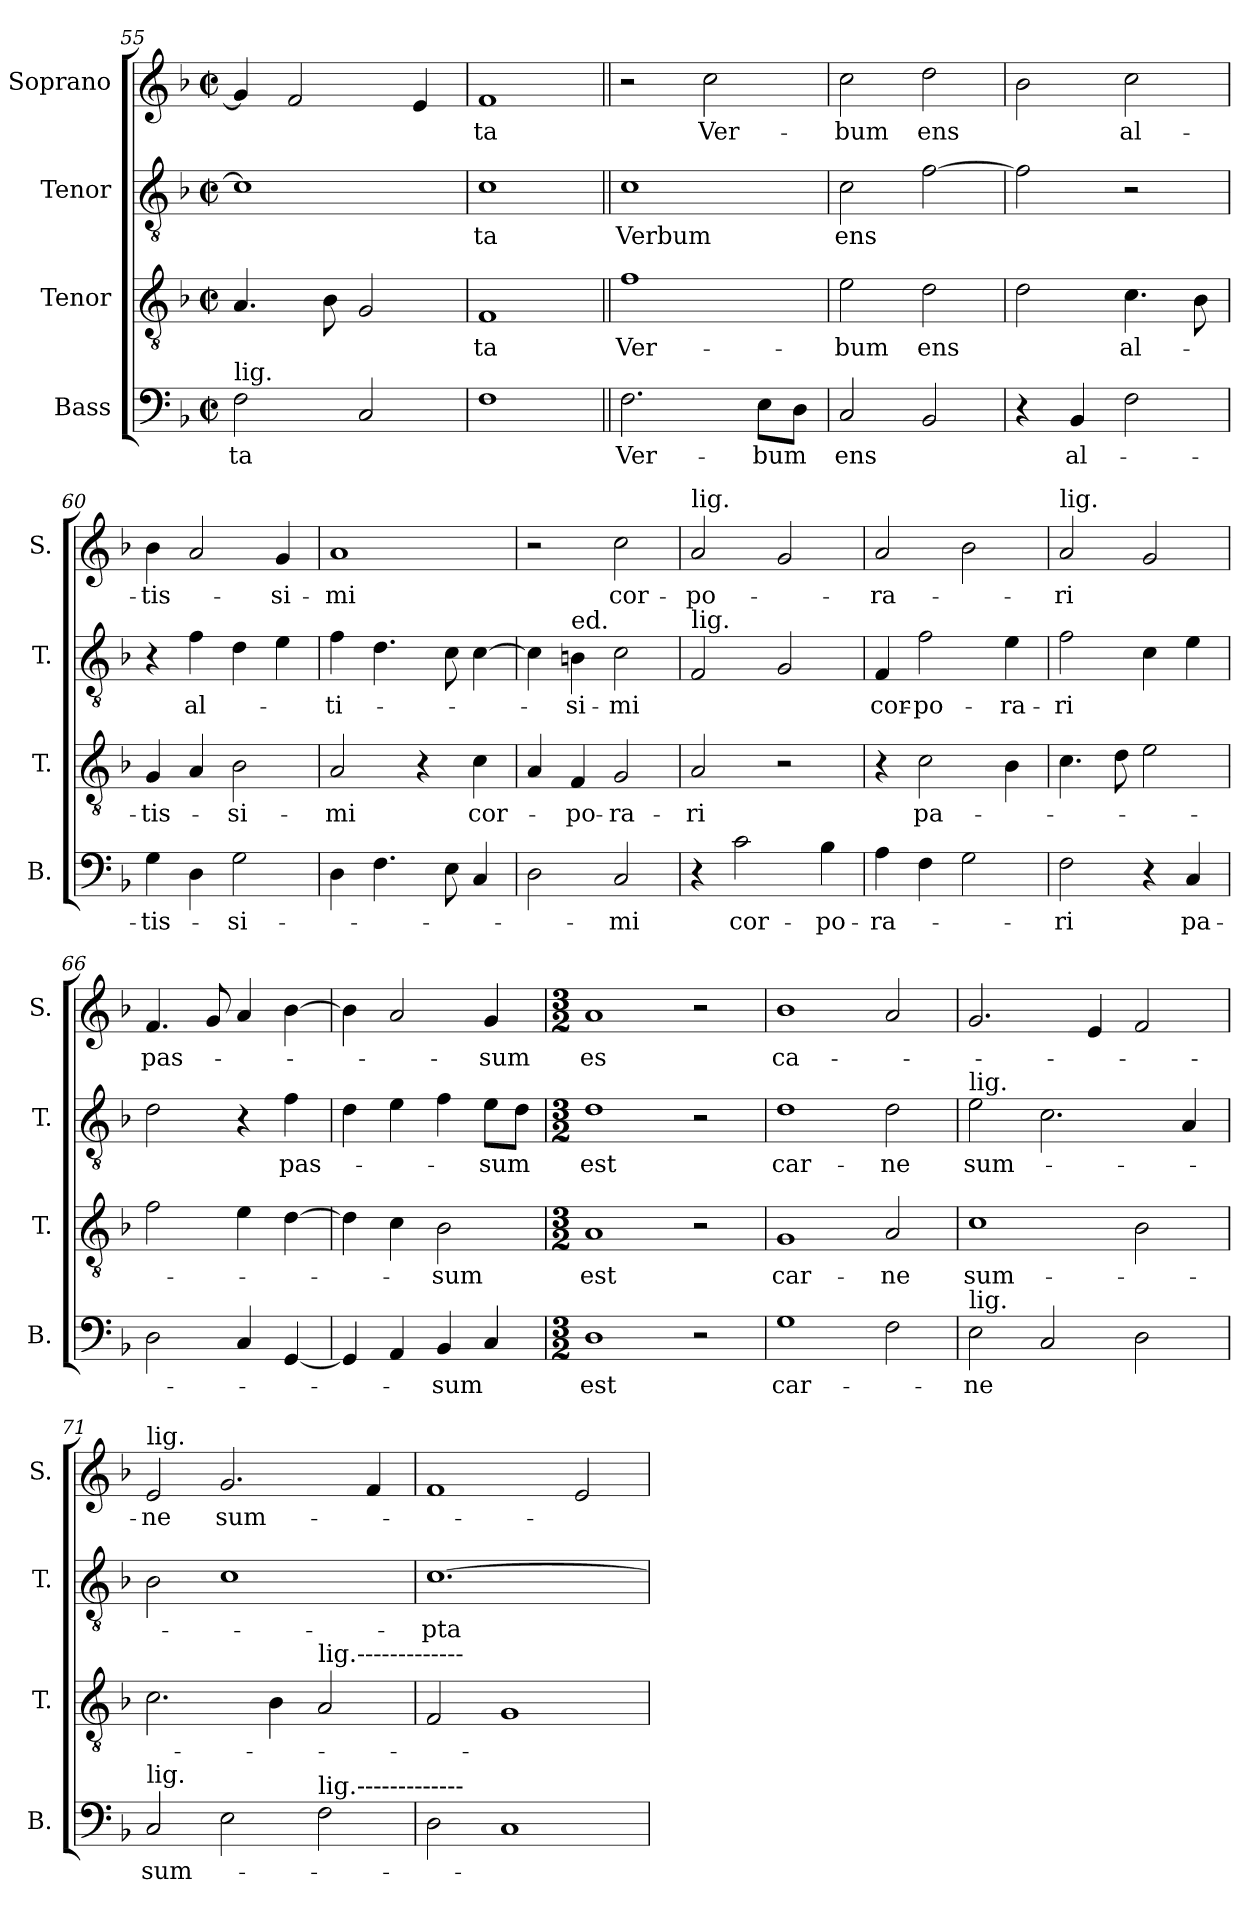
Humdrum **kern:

**kern	**text	**kern	**text	**kern	**text	**kern	**text
*part4	*part4	*part3	*part3	*part2	*part2	*part1	*part1
*staff4	*staff4	*staff3	*staff3	*staff2	*staff2	*staff1	*staff1
*I"Bass	*	*I"Tenor	*	*I"Tenor	*	*I"Soprano	*
*I'B.	*	*I'T.	*	*I'T.	*	*I'S.	*
*clefF4	*	*clefGv2	*	*clefGv2	*	*clefG2	*
*k[b-]	*	*k[b-]	*	*k[b-]	*	*k[b-]	*
*M2/2	*	*M2/2	*	*M2/2	*	*M2/2	*
*met(c|)	*	*met(c|)	*	*met(c|)	*	*met(c|)	*
=55	=55	=55	=55	=55	=55	=55	=55
!LO:TX:a:t=lig.	!	!	!	!	!	!	!
!	!LO:LY:b	!	!	!	!	!	!
2F\	-ta	4.A/	.	1c]	.	4g/]	.
.	.	.	.	.	.	2f/	.
.	.	8B-\	.	.	.	.	.
2C/	.	2G/	.	.	.	.	.
.	.	.	.	.	.	4e/	.
=56	=56	=56	=56	=56	=56	=56	=56
!	!	!	!LO:LY:b	!	!LO:LY:b	!	!LO:LY:b
1F	.	1F	-ta	1c	-ta	1f	-ta
!!LO:PB:g=z
=57||	=57||	=57||	=57||	=57||	=57||	=57||	=57||
!	!LO:LY:b	!	!LO:LY:b	!	!LO:LY:b	!	!
2.F\	Ver-	1f	Ver-	1c	Verbum	2r	.
!	!	!	!	!	!	!	!LO:LY:b
.	.	.	.	.	.	2cc\	Ver-
!	!LO:LY:b	!	!	!	!	!	!
8E\L	-bum	.	.	.	.	.	.
8D\J	.	.	.	.	.	.	.
=58	=58	=58	=58	=58	=58	=58	=58
!	!LO:LY:b	!	!LO:LY:b	!	!LO:LY:b	!	!LO:LY:b
2C/	-ens	2e\	-bum	2c\	-ens	2cc\	-bum
!	!	!	!LO:LY:b	!	!	!	!LO:LY:b
2BB-/	.	2d\	-ens	[2f\	.	2dd\	-ens
=59	=59	=59	=59	=59	=59	=59	=59
4r	.	2d\	.	2f\]	.	2b-\	.
!	!LO:LY:b	!	!	!	!	!	!
4BB-/	al-	.	.	.	.	.	.
!	!	!	!LO:LY:b	!	!	!	!LO:LY:b
2F\	.	4.c\	al-	2r	.	2cc\	al-
.	.	8B-\	.	.	.	.	.
=60	=60	=60	=60	=60	=60	=60	=60
!	!LO:LY:b	!	!LO:LY:b	!	!	!	!LO:LY:b
4G\	-tis-	4G/	-tis-	4r	.	4b-\	-tis-
!	!	!	!	!	!LO:LY:b	!	!
4D\	.	4A/	.	4f\	al-	2a/	.
!	!LO:LY:b	!	!LO:LY:b	!	!	!	!
2G\	-si-	2B-\	-si-	4d\	.	.	.
!	!	!	!	!	!	!	!LO:LY:b
.	.	.	.	4e\	.	4g/	-si-
=61	=61	=61	=61	=61	=61	=61	=61
!	!	!	!LO:LY:b	!	!LO:LY:b	!	!LO:LY:b
4D\	.	2A/	-mi	4f\	-ti-	1a	-mi
4.F\	.	.	.	4.d\	.	.	.
.	.	4r	.	.	.	.	.
8E\	.	.	.	8c\	.	.	.
!	!	!	!LO:LY:b	!	!	!	!
4C/	.	4c\	cor-	[4c\	.	.	.
=62	=62	=62	=62	=62	=62	=62	=62
2D\	.	4A/	.	4c\]	.	2r	.
!	!	!	!	!LO:TX:a:t=ed.	!	!	!
!	!	!	!LO:LY:b	!	!LO:LY:b	!	!
.	.	4F/	-po-	4Bn\	-si-	.	.
!	!LO:LY:b	!	!LO:LY:b	!	!LO:LY:b	!	!LO:LY:b
2C/	-mi	2G/	-ra-	2c\	-mi	2cc\	cor-
=63	=63	=63	=63	=63	=63	=63	=63
!	!	!	!	!	!	!LO:TX:a:t=lig.	!
!	!	!	!	!LO:TX:a:t=lig.	!	!	!
!	!	!	!LO:LY:b	!	!	!	!LO:LY:b
4r	.	2A/	-ri	2F/	.	2a/	-po-
!	!LO:LY:b	!	!	!	!	!	!
2c\	cor-	.	.	.	.	.	.
.	.	2r	.	2G/	.	2g/	.
!	!LO:LY:b	!	!	!	!	!	!
4B-\	-po-	.	.	.	.	.	.
!!LO:LB:g=z
=64	=64	=64	=64	=64	=64	=64	=64
!	!LO:LY:b	!	!	!	!LO:LY:b	!	!LO:LY:b
4A\	-ra-	4r	.	4F/	cor-	2a/	-ra-
!	!	!	!LO:LY:b	!	!LO:LY:b	!	!
4F\	.	2c\	pa-	2f\	-po-	.	.
2G\	.	.	.	.	.	2b-\	.
!	!	!	!	!	!LO:LY:b	!	!
.	.	4B-\	.	4e\	-ra-	.	.
=65	=65	=65	=65	=65	=65	=65	=65
!	!	!	!	!	!	!LO:TX:a:t=lig.	!
!	!LO:LY:b	!	!	!	!LO:LY:b	!	!LO:LY:b
2F\	-ri	4.c\	.	2f\	ri	2a/	-ri
.	.	8d\	.	.	.	.	.
4r	.	2e\	.	4c\	.	2g/	.
!	!LO:LY:b	!	!	!	!	!	!
4C/	pa-	.	.	4e\	.	.	.
=66	=66	=66	=66	=66	=66	=66	=66
!	!	!	!	!	!	!	!LO:LY:b
2D\	.	2f\	.	2d\	.	4.f/	pas-
.	.	.	.	.	.	8g/	.
4C/	.	4e\	.	4r	.	4a/	.
!	!	!	!	!	!LO:LY:b	!	!
[4GG/	.	[4d\	.	4f\	pas-	[4b-\	.
=67	=67	=67	=67	=67	=67	=67	=67
4GG/]	.	4d\]	.	4d\	.	4b-\]	.
4AA/	.	4c\	.	4e\	.	2a/	.
!	!LO:LY:b	!	!LO:LY:b	!	!	!	!
4BB-/	-sum	2B-\	-sum	4f\	.	.	.
!	!	!	!	!	!LO:LY:b	!	!LO:LY:b
4C/	.	.	.	8e\L	-sum	4g/	-sum
.	.	.	.	8d\J	.	.	.
=68	=68	=68	=68	=68	=68	=68	=68
*M3/2	*	*M3/2	*	*M3/2	*	*M3/2	*
!	!LO:LY:b	!	!LO:LY:b	!	!LO:LY:b	!	!LO:LY:b
1D	est	1A	est	1d	est	1a	es
2r	.	2r	.	2r	.	2r	.
=69	=69	=69	=69	=69	=69	=69	=69
!	!LO:LY:b	!	!LO:LY:b	!	!LO:LY:b	!	!LO:LY:b
1G	car-	1G	car-	1d	car-	1b-	ca-
!	!	!	!LO:LY:b	!	!LO:LY:b	!	!
2F\	.	2A/	-ne	2d\	-ne	2a/	.
=70	=70	=70	=70	=70	=70	=70	=70
!	!	!	!	!LO:TX:a:t=lig.	!	!	!
!LO:TX:a:t=lig.	!	!	!	!	!	!	!
!	!LO:LY:b	!	!LO:LY:b	!	!LO:LY:b	!	!
2E\	-ne	1c	sum-	2e\	sum-	2.g/	.
2C/	.	.	.	2.c\	.	.	.
.	.	.	.	.	.	4e/	.
2D\	.	2B-\	.	.	.	2f/	.
.	.	.	.	4A/	.	.	.
!!LO:LB:g=z
=71	=71	=71	=71	=71	=71	=71	=71
!	!	!	!	!	!	!LO:TX:a:t=lig.	!
!LO:TX:a:t=lig.	!	!	!	!	!	!	!
!	!LO:LY:b	!	!	!	!	!	!LO:LY:b
2C/	sum-	2.c\	.	2B-\	.	2e/	ne
!	!	!	!	!	!	!	!LO:LY:b
2E\	.	.	.	1c	.	2.g/	sum-
.	.	4B-\	.	.	.	.	.
!	!	!LO:TX:a:t=lig.-------------	!	!	!	!	!
!LO:TX:a:t=lig.-------------	!	!	!	!	!	!	!
2F\	.	2A/	.	.	.	.	.
.	.	.	.	.	.	4f/	.
=72	=72	=72	=72	=72	=72	=72	=72
!	!	!	!	!	!LO:LY:b	!	!
2D\	.	2F/	.	[1.c	-pta	1f	.
1C	.	1G	.	.	.	.	.
.	.	.	.	.	.	2e/	.
=	=	=	=	=	=	=	=
*-	*-	*-	*-	*-	*-	*-	*-
